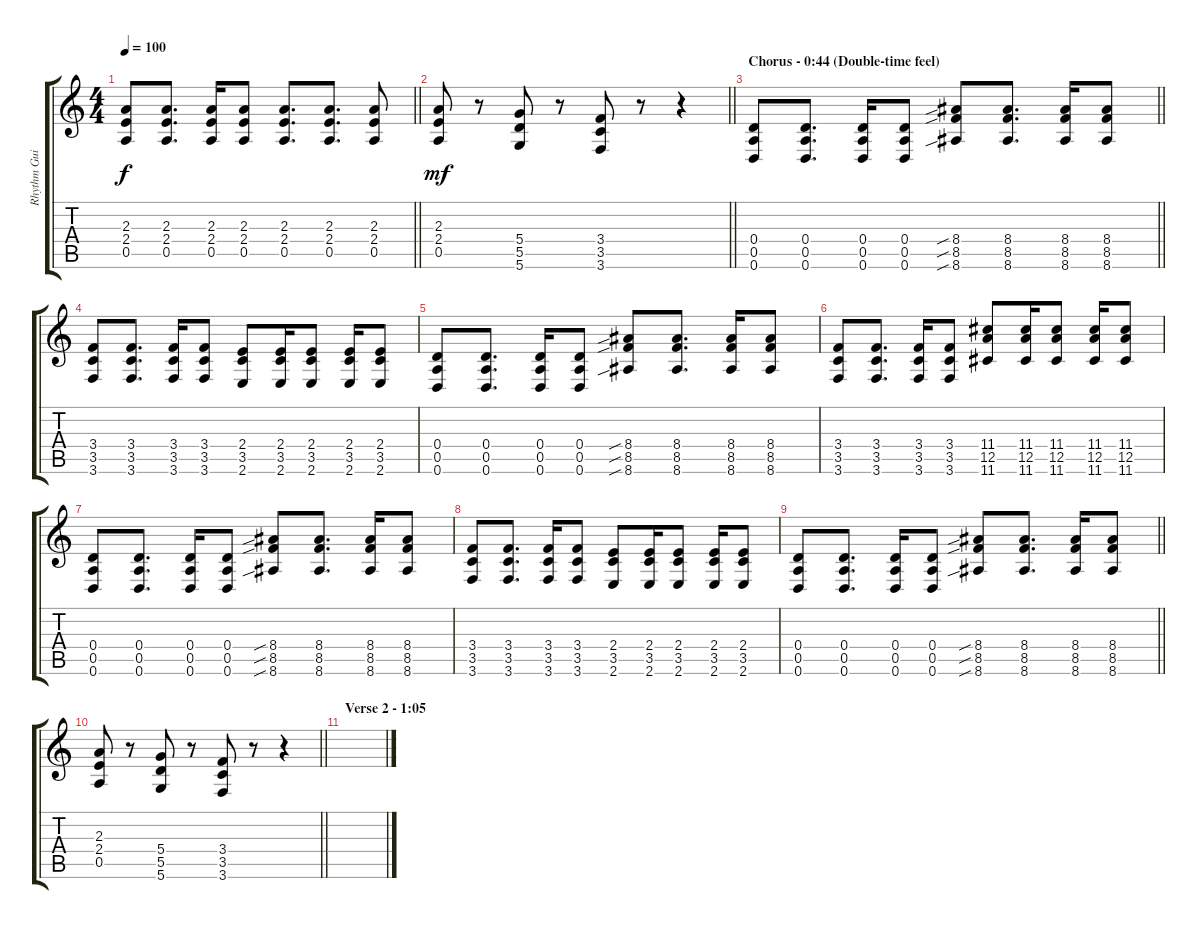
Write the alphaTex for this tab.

\track ("Rhythm Guitar" "Rhythm Gui") {instrument distortionguitar}
\staff {score tabs}
\tuning (E4 B3 G3 D3 A2 D2) {hide}
\ts (4 4)
\tempo 100
\clef g2
\barLineRight lightlight
\ks c
(2.3 2.4 0.5).8{dy f} (2.3 2.4 0.5).8{d} (2.3 2.4 0.5).16 (2.3 2.4 0.5).8 (2.3 2.4 0.5).8{d} (2.3 2.4 0.5).8{d} (2.3 2.4 0.5).8 |
\section ("" "")
\barLineRight lightlight
(2.3 2.4 0.5).8{dy mf} r.8 (5.4 5.5 5.6).8 r.8 (3.4 3.5 3.6).8 r.8 r.4 |
\section ("" "Chorus - 0:44 (Double-time feel)")
\barLineRight lightlight
(0.4 0.5 0.6).8 (0.4 0.5 0.6).8{d} (0.4 0.5 0.6).16 (0.4 0.5 0.6).8 (8.4{sib} 8.5{sib} 8.6{sib}).8 (8.4 8.5 8.6).8{d} (8.4 8.5 8.6).16 (8.4 8.5 8.6).8 |
\section ("" "")
(3.4 3.5 3.6).8 (3.4 3.5 3.6).8{d} (3.4 3.5 3.6).16 (3.4 3.5 3.6).8 (2.4 3.5 2.6).8 (2.4 3.5 2.6).16 (2.4 3.5 2.6).8 (2.4 3.5 2.6).16 (2.4 3.5 2.6).8 |
(0.4 0.5 0.6).8 (0.4 0.5 0.6).8{d} (0.4 0.5 0.6).16 (0.4 0.5 0.6).8 (8.4{sib} 8.5{sib} 8.6{sib}).8 (8.4 8.5 8.6).8{d} (8.4 8.5 8.6).16 (8.4 8.5 8.6).8 |
(3.4 3.5 3.6).8 (3.4 3.5 3.6).8{d} (3.4 3.5 3.6).16 (3.4 3.5 3.6).8 (11.4 12.5 11.6).8 (11.4 12.5 11.6).16 (11.4 12.5 11.6).8 (11.4 12.5 11.6).16 (11.4 12.5 11.6).8 |
(0.4 0.5 0.6).8 (0.4 0.5 0.6).8{d} (0.4 0.5 0.6).16 (0.4 0.5 0.6).8 (8.4{sib} 8.5{sib} 8.6{sib}).8 (8.4 8.5 8.6).8{d} (8.4 8.5 8.6).16 (8.4 8.5 8.6).8 |
(3.4 3.5 3.6).8 (3.4 3.5 3.6).8{d} (3.4 3.5 3.6).16 (3.4 3.5 3.6).8 (2.4 3.5 2.6).8 (2.4 3.5 2.6).16 (2.4 3.5 2.6).8 (2.4 3.5 2.6).16 (2.4 3.5 2.6).8 |
\barLineRight lightlight
(0.4 0.5 0.6).8 (0.4 0.5 0.6).8{d} (0.4 0.5 0.6).16 (0.4 0.5 0.6).8 (8.4{sib} 8.5{sib} 8.6{sib}).8 (8.4 8.5 8.6).8{d} (8.4 8.5 8.6).16 (8.4 8.5 8.6).8 |
\section ("" "")
\barLineRight lightlight
(2.3 2.4 0.5).8 r.8 (5.4 5.5 5.6).8 r.8 (3.4 3.5 3.6).8 r.8 r.4 |
\section ("" "Verse 2 - 1:05")
